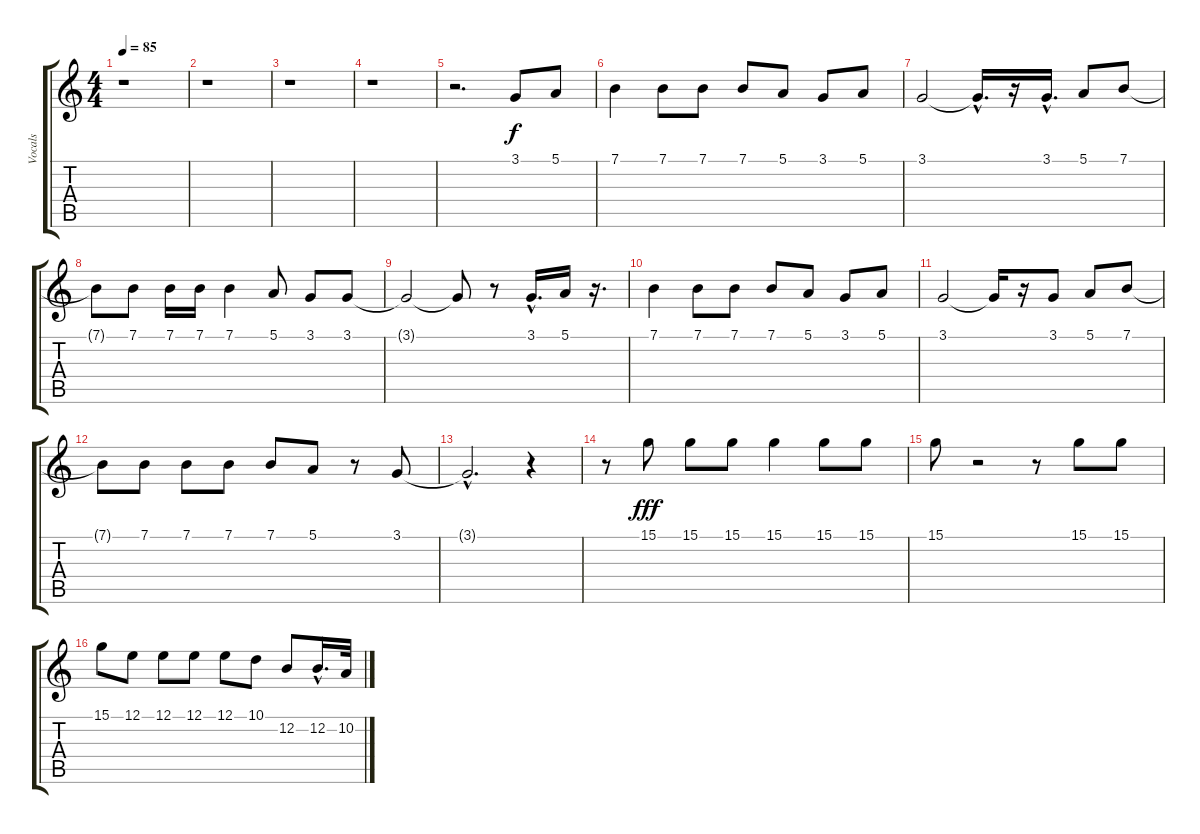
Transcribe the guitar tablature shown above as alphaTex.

\track ("Vocals" "Vocals") {instrument harmonica}
\staff {score tabs}
\tuning (E4 B3 G3 D3 A2 E2) {hide}
\ts (4 4)
\tempo 85
\clef g2
\ks c
r.1{dy f instrument harmonica} |
r.1 |
r.1 |
r.1 |
r.2{d} 3.1.8 5.1.8 |
7.1.4 7.1.8 7.1.8 7.1.8 5.1.8 3.1.8 5.1.8 |
3.1.2 3.1{hac t}.16{d} r.16 3.1{hac}.16{d} 5.1.8 7.1.8 |
7.1{t}.8 7.1.8 7.1.16 7.1.16 7.1.4 5.1.8 3.1.8 3.1.8 |
3.1{t}.2 3.1{t}.8 r.8 3.1{hac}.16{d} 5.1.16 r.16{d} |
7.1.4 7.1.8 7.1.8 7.1.8 5.1.8 3.1.8 5.1.8 |
3.1.2 3.1{t}.16 r.16 3.1.8 5.1.8 7.1.8 |
7.1{t}.8 7.1.8 7.1.8 7.1.8 7.1.8 5.1.8 r.8 3.1.8 |
3.1{hac t}.2{d} r.4 |
r.8 15.1.8{dy fff} 15.1.8 15.1.8 15.1.4 15.1.8 15.1.8 |
15.1.8 r.2 r.8 15.1.8 15.1.8 |
15.1.8 12.1.8 12.1.8 12.1.8 12.1.8 10.1.8 12.2.8 12.2{hac}.16{d} 10.2.32
